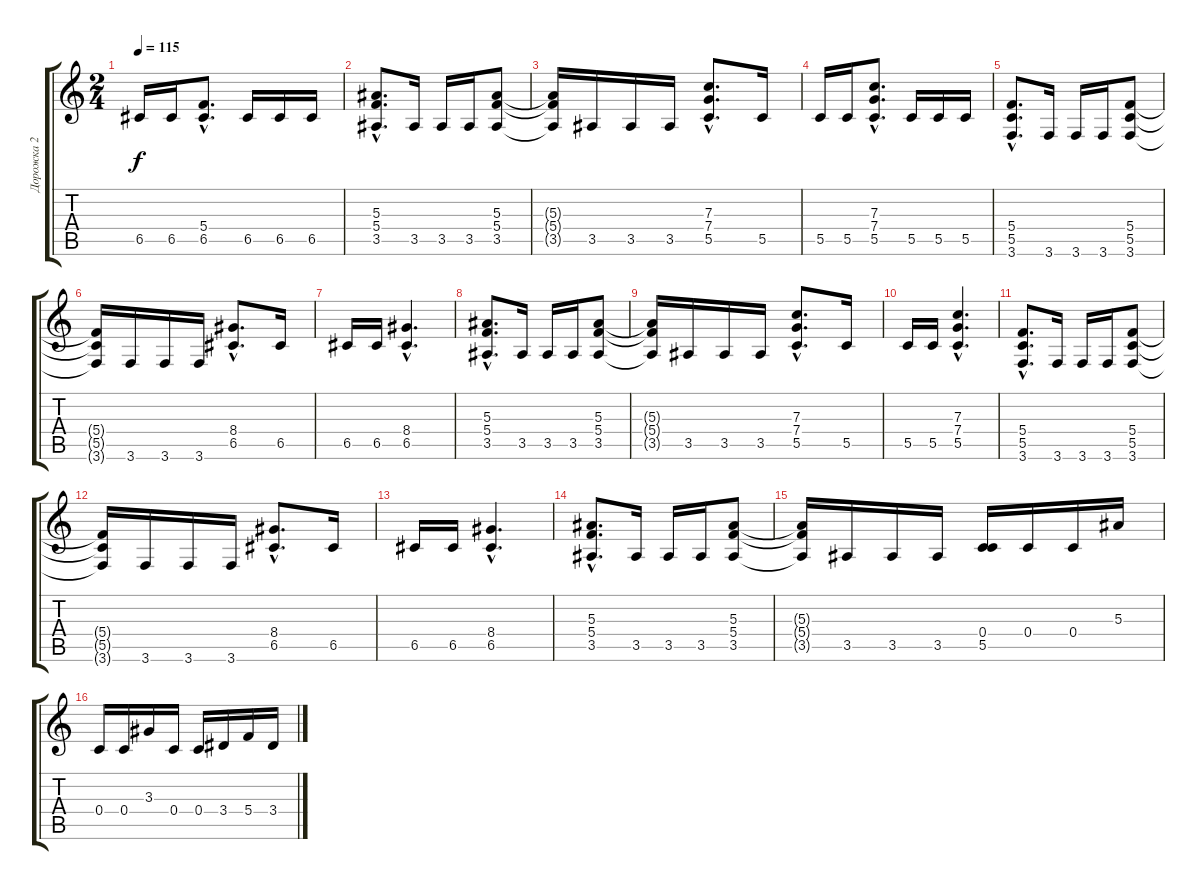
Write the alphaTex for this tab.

\track ("Дорожка 2" "Дорожка 2") {instrument distortionguitar}
\staff {score tabs}
\tuning (D4 A3 F3 C3 G2 D2) {hide}
\ts (2 4)
\tempo 115
\clef g2
\ks c
6.5.16{dy f} 6.5.16 (5.4{hac} 6.5{hac}).8{d} 6.5.16 6.5.16 6.5.16 |
(5.3{hac} 5.4{hac} 3.5{hac}).8{d} 3.5.16 3.5.16 3.5.16 (5.3 5.4 3.5).8 |
(5.3{t} 5.4{t} 3.5{t}).16 3.5.16 3.5.16 3.5.16 (7.3{hac} 7.4{hac} 5.5{hac}).8{d} 5.5.16 |
5.5.16 5.5.16 (7.3{hac} 7.4{hac} 5.5{hac}).8{d} 5.5.16 5.5.16 5.5.16 |
(5.4{hac} 5.5{hac} 3.6{hac}).8{d} 3.6.16 3.6.16 3.6.16 (5.4 5.5 3.6).8 |
(5.4{t} 5.5{t} 3.6{t}).16 3.6.16 3.6.16 3.6.16 (8.4{hac} 6.5{hac}).8{d} 6.5.16 |
6.5.16 6.5.16 (8.4{hac} 6.5{hac}).4{d} |
(5.3{hac} 5.4{hac} 3.5{hac}).8{d} 3.5.16 3.5.16 3.5.16 (5.3 5.4 3.5).8 |
(5.3{t} 5.4{t} 3.5{t}).16 3.5.16 3.5.16 3.5.16 (7.3{hac} 7.4{hac} 5.5{hac}).8{d} 5.5.16 |
5.5.16 5.5.16 (7.3{hac} 7.4{hac} 5.5{hac}).4{d} |
(5.4{hac} 5.5{hac} 3.6{hac}).8{d} 3.6.16 3.6.16 3.6.16 (5.4 5.5 3.6).8 |
(5.4{t} 5.5{t} 3.6{t}).16 3.6.16 3.6.16 3.6.16 (8.4{hac} 6.5{hac}).8{d} 6.5.16 |
6.5.16 6.5.16 (8.4{hac} 6.5{hac}).4{d} |
(5.3{hac} 5.4{hac} 3.5{hac}).8{d} 3.5.16 3.5.16 3.5.16 (5.3 5.4 3.5).8 |
(5.3{t} 5.4{t} 3.5{t}).16 3.5.16 3.5.16 3.5.16 (0.4 5.5).16 0.4.16 0.4.16 5.3.16 |
0.4.16 0.4.16 3.3.16 0.4.16 0.4.16 3.4.16 5.4.16 3.4.16
